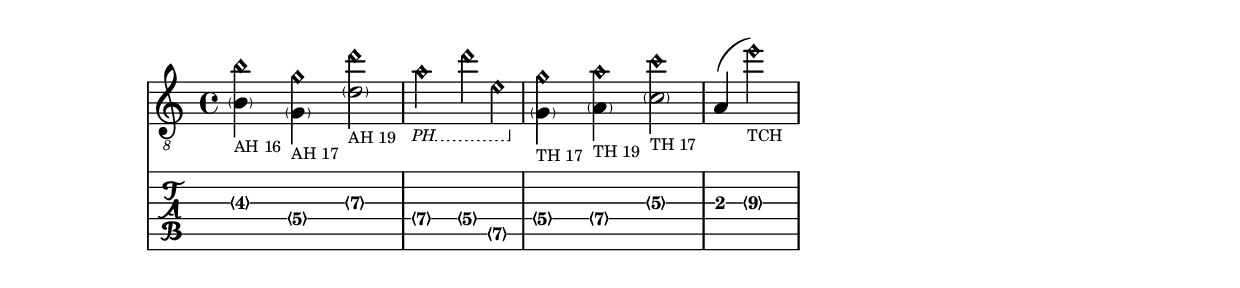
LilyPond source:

%% http://lsr.dsi.unimi.it/LSR/Item?id=811
%% see also http://lilypond.org/doc/v2.18/Documentation/notation/common-notation-for-fretted-strings.html
%% see also http://lilypond.org/doc/v2.18/Documentation/snippets/fretted-strings#fretted-strings-slides-in-tablature

%LSR modified by P.P.Schneider on Feb.2014

pinchedHarmonics = {
   \textSpannerDown
   \override TextSpanner.bound-details.left.text =
      \markup {\halign #-0.5 \teeny "PH" }
      \override TextSpanner.style =
         #'dashed-line
   \override TextSpanner.dash-period = #0.6
   \override TextSpanner.bound-details.right.attach-dir = #1
   \override TextSpanner.bound-details.right.text =
      \markup { \draw-line #'(0 . 1) }
   \override TextSpanner.bound-details.right.padding = #-0.5
}

harmonics = {
  %artificial harmonics (AH)
  \textLengthOn
  <\parenthesize b b'\harmonic>4_\markup{ \teeny "AH 16" }
  <\parenthesize g g'\harmonic>4_\markup{ \teeny "AH 17" }
  <\parenthesize d' d''\harmonic>2_\markup{ \teeny "AH 19" }
  %pinched harmonics (PH)
  \pinchedHarmonics
  <a'\harmonic>2\startTextSpan
  <d''\harmonic>4
  <e'\harmonic>4\stopTextSpan
  %tapped harmonics (TH)
  <\parenthesize g\4 g'\harmonic>4_\markup{ \teeny "TH 17" }
  <\parenthesize a\4 a'\harmonic>4_\markup{ \teeny "TH 19" }
  <\parenthesize c'\3 c''\harmonic>2_\markup{ \teeny "TH 17" }
  %touch harmonics (TCH)
  a4( <e''\harmonic>2. )_\markup{ \teeny "TCH" }
}

frettedStrings = {
  %artificial harmonics (AH)
  \harmonicByFret #4 g4\3
  \harmonicByFret #5 d4\4
  \harmonicByFret #7 g2\3
  %pinched harmonics (PH)
  \harmonicByFret #7 d2\4
  \harmonicByFret #5 d4\4
  \harmonicByFret #7 a4\5
  %tapped harmonics (TH)
  \harmonicByFret #5 d4\4
  \harmonicByFret #7 d4\4
  \harmonicByFret #5 g2\3
  %touch harmonics (TCH)
  a4 \harmonicByFret #9 g2.\3
}

\score {
  <<
    \new Staff
    \with { \omit StringNumber } {
      \new Voice {
        \clef "treble_8"
        \harmonics
      }
    }
    \new TabStaff {
      \new TabVoice {
        \frettedStrings
      }
    }
  >>
}
